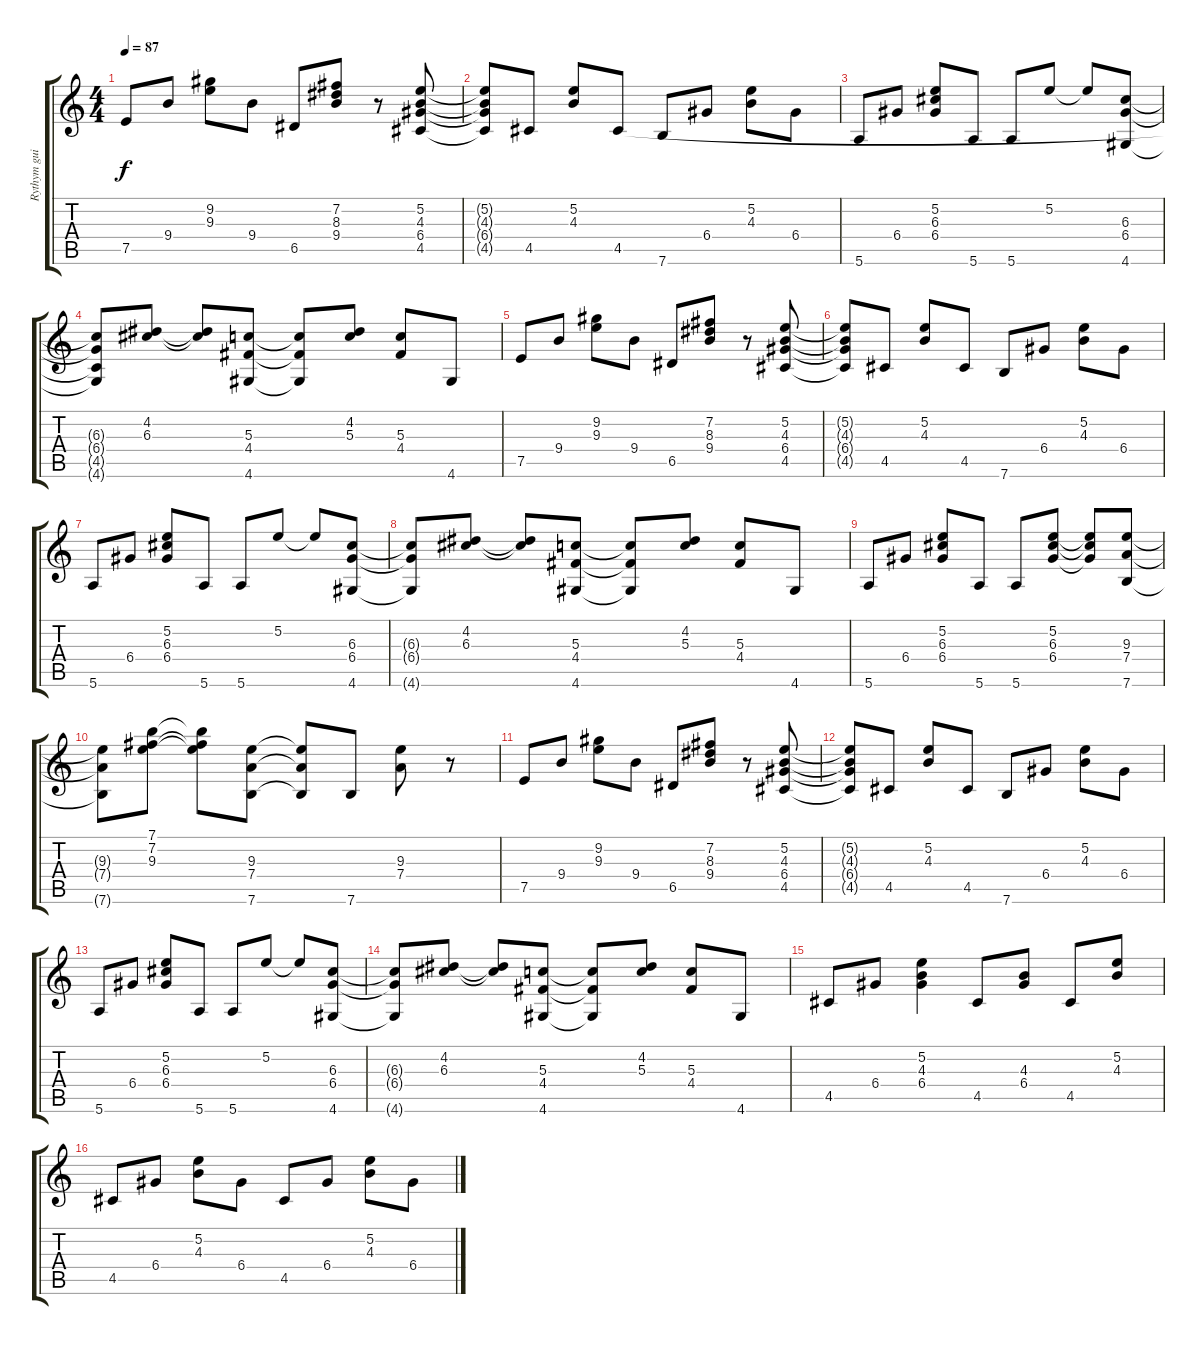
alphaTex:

\track ("Rythym guitar" "Rythym gui") {instrument acousticguitarnylon}
\staff {score tabs}
\tuning (E4 B3 G3 D3 A2 E2) {hide}
\ts (4 4)
\tempo 87
\clef g2
\ks c
7.5.8{dy f} 9.4.8 (9.2 9.3).8 9.4.8 6.5.8 (7.2 8.3 9.4).8 r.8 (5.2 4.3 6.4 4.5).8 |
(5.2{t} 4.3{t} 6.4{t} 4.5{t}).8 4.5.8 (5.2 4.3).8 4.5.8 7.6.8 6.4.8 (5.2 4.3).8 6.4.8 |
5.6.8 6.4.8 (5.2 6.3 6.4).8 5.6.8 5.6.8 5.2.8 5.2{t}.8 (6.3 6.4 4.6).8 |
(6.3{t} 6.4{t} 4.5{t} 4.6{t}).8 (4.2 6.3).8 (4.2{t} 6.3{t}).8 (5.3 4.4 4.6).8 (5.3{t} 4.4{t} 4.6{t}).8 (4.2 5.3).8 (5.3 4.4).8 4.6.8 |
7.5.8 9.4.8 (9.2 9.3).8 9.4.8 6.5.8 (7.2 8.3 9.4).8 r.8 (5.2 4.3 6.4 4.5).8 |
(5.2{t} 4.3{t} 6.4{t} 4.5{t}).8 4.5.8 (5.2 4.3).8 4.5.8 7.6.8 6.4.8 (5.2 4.3).8 6.4.8 |
5.6.8 6.4.8 (5.2 6.3 6.4).8 5.6.8 5.6.8 5.2.8 5.2{t}.8 (6.3 6.4 4.6).8 |
(6.3{t} 6.4{t} 4.6{t}).8 (4.2 6.3).8 (4.2{t} 6.3{t}).8 (5.3 4.4 4.6).8 (5.3{t} 4.4{t} 4.6{t}).8 (4.2 5.3).8 (5.3 4.4).8 4.6.8 |
5.6.8 6.4.8 (5.2 6.3 6.4).8 5.6.8 5.6.8 (5.2 6.3 6.4).8 (5.2{t} 6.3{t} 6.4{t}).8 (9.3 7.4 7.6).8 |
(9.3{t} 7.4{t} 7.6{t}).8 (7.1 7.2 9.3).8 (7.1{t} 7.2{t} 9.3{t}).8 (9.3 7.4 7.6).8 (9.3{t} 7.4{t} 7.6{t}).8 7.6.8 (9.3 7.4).8 r.8 |
7.5.8 9.4.8 (9.2 9.3).8 9.4.8 6.5.8 (7.2 8.3 9.4).8 r.8 (5.2 4.3 6.4 4.5).8 |
(5.2{t} 4.3{t} 6.4{t} 4.5{t}).8 4.5.8 (5.2 4.3).8 4.5.8 7.6.8 6.4.8 (5.2 4.3).8 6.4.8 |
5.6.8 6.4.8 (5.2 6.3 6.4).8 5.6.8 5.6.8 5.2.8 5.2{t}.8 (6.3 6.4 4.6).8 |
(6.3{t} 6.4{t} 4.6{t}).8 (4.2 6.3).8 (4.2{t} 6.3{t}).8 (5.3 4.4 4.6).8 (5.3{t} 4.4{t} 4.6{t}).8 (4.2 5.3).8 (5.3 4.4).8 4.6.8 |
4.5.8 6.4.8 (5.2 4.3 6.4).4 4.5.8 (4.3 6.4).8 4.5.8 (5.2 4.3).8 |
4.5.8 6.4.8 (5.2 4.3).8 6.4.8 4.5.8 6.4.8 (5.2 4.3).8 6.4.8
